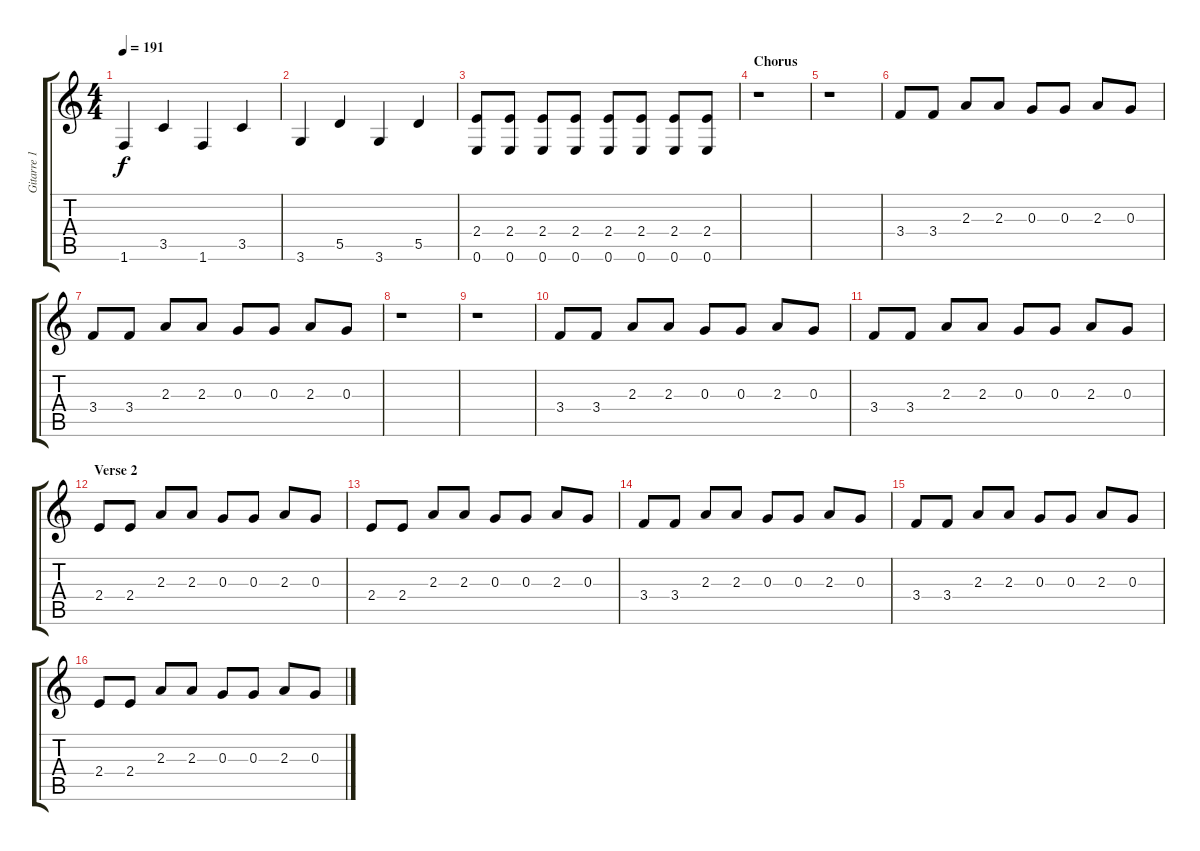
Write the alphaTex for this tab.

\track ("Gitarre 1 - Farin Urlaub" "Gitarre 1 ") {instrument distortionguitar}
\staff {score tabs}
\tuning (E4 B3 G3 D3 A2 E2) {hide}
\ts (4 4)
\tempo 191
\clef g2
\ks c
1.6.4{dy f} 3.5.4 1.6.4 3.5.4 |
3.6.4 5.5.4 3.6.4 5.5.4 |
(2.4 0.6).8 (2.4 0.6).8 (2.4 0.6).8 (2.4 0.6).8 (2.4 0.6).8 (2.4 0.6).8 (2.4 0.6).8 (2.4 0.6).8 |
\section ("" "Chorus")
r.1 |
r.1 |
3.4.8 3.4.8 2.3.8 2.3.8 0.3.8 0.3.8 2.3.8 0.3.8 |
3.4.8 3.4.8 2.3.8 2.3.8 0.3.8 0.3.8 2.3.8 0.3.8 |
r.1 |
r.1 |
3.4.8 3.4.8 2.3.8 2.3.8 0.3.8 0.3.8 2.3.8 0.3.8 |
3.4.8 3.4.8 2.3.8 2.3.8 0.3.8 0.3.8 2.3.8 0.3.8 |
\section ("" "Verse 2")
2.4.8 2.4.8 2.3.8 2.3.8 0.3.8 0.3.8 2.3.8 0.3.8 |
2.4.8 2.4.8 2.3.8 2.3.8 0.3.8 0.3.8 2.3.8 0.3.8 |
3.4.8 3.4.8 2.3.8 2.3.8 0.3.8 0.3.8 2.3.8 0.3.8 |
3.4.8 3.4.8 2.3.8 2.3.8 0.3.8 0.3.8 2.3.8 0.3.8 |
2.4.8 2.4.8 2.3.8 2.3.8 0.3.8 0.3.8 2.3.8 0.3.8
